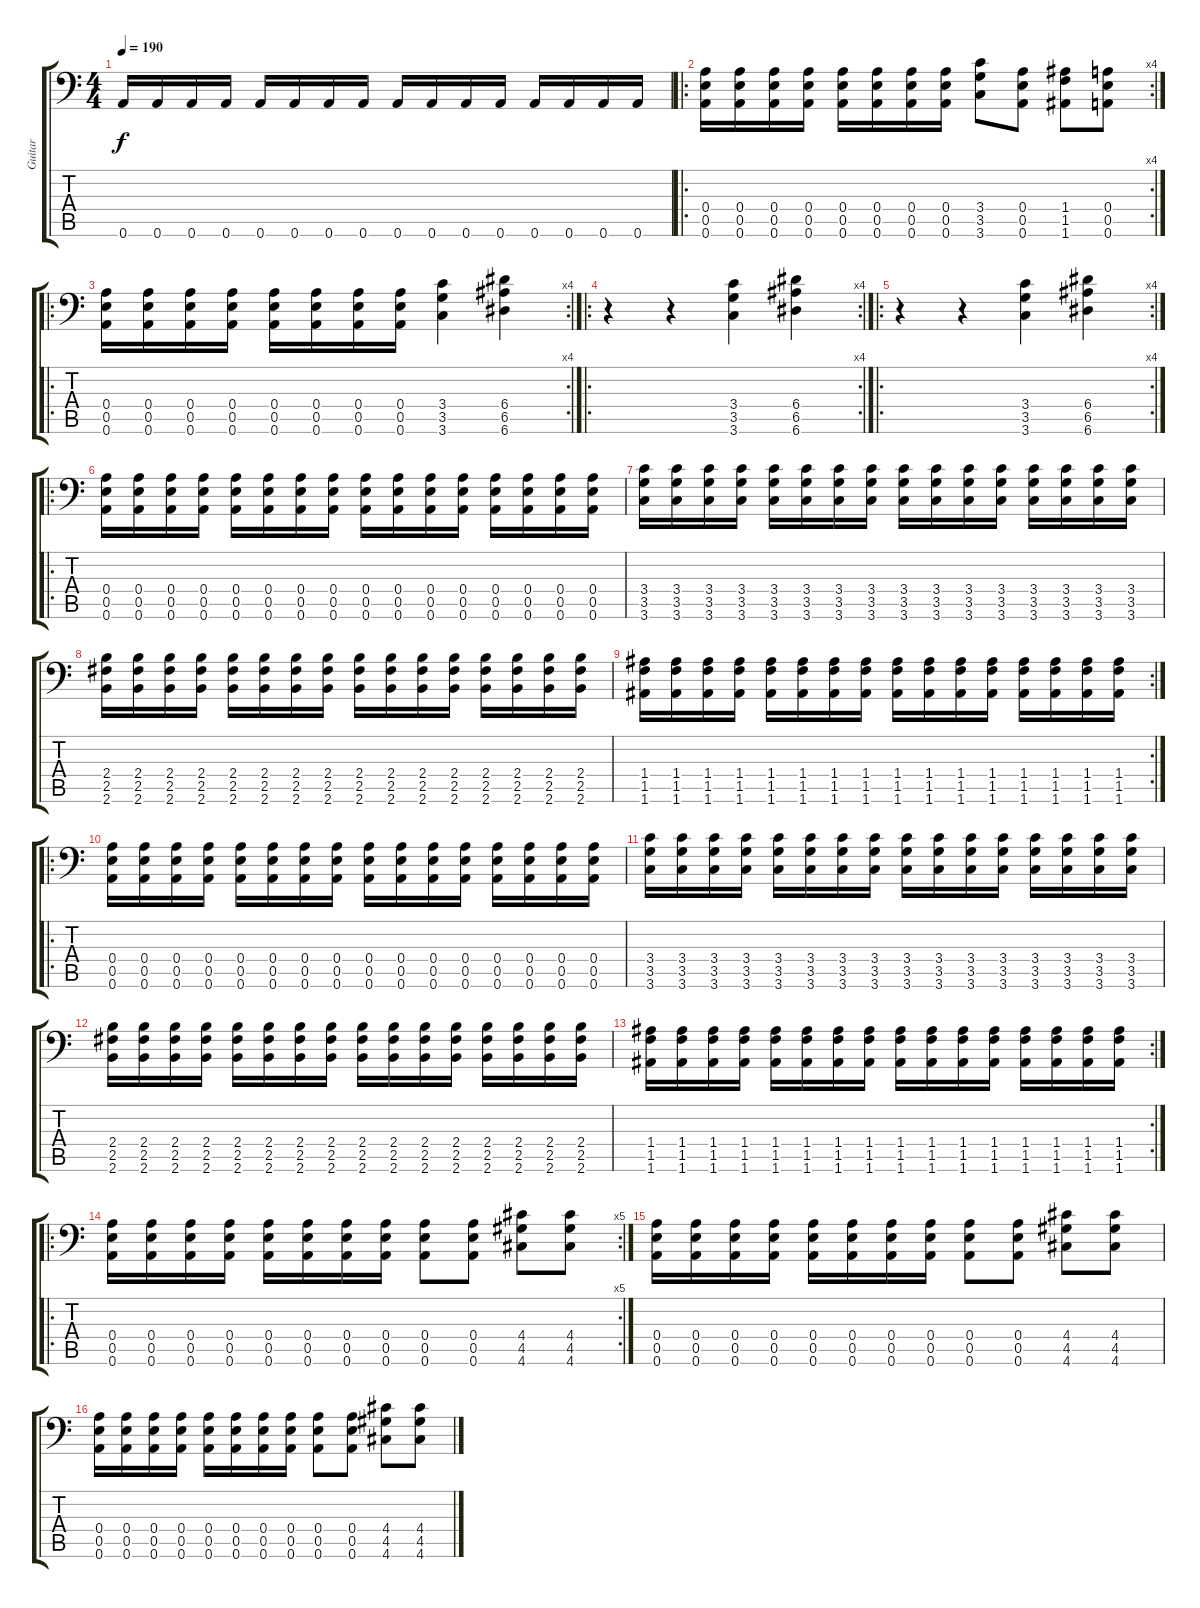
\track ("Guitar" "Guitar") {instrument distortionguitar}
\staff {score tabs}
\tuning (B3 Gb3 D3 A2 E2 A1) {hide}
\ts (4 4)
\tempo 190
\clef f4
\ks c
0.6.16{dy f} 0.6.16 0.6.16 0.6.16 0.6.16 0.6.16 0.6.16 0.6.16 0.6.16 0.6.16 0.6.16 0.6.16 0.6.16 0.6.16 0.6.16 0.6.16 |
\ro
\rc 4
(0.4 0.5 0.6).16 (0.4 0.5 0.6).16 (0.4 0.5 0.6).16 (0.4 0.5 0.6).16 (0.4 0.5 0.6).16 (0.4 0.5 0.6).16 (0.4 0.5 0.6).16 (0.4 0.5 0.6).16 (3.4 3.5 3.6).8 (0.4 0.5 0.6).8 (1.4 1.5 1.6).8 (0.4 0.5 0.6).8 |
\ro
\rc 4
(0.4 0.5 0.6).16 (0.4 0.5 0.6).16 (0.4 0.5 0.6).16 (0.4 0.5 0.6).16 (0.4 0.5 0.6).16 (0.4 0.5 0.6).16 (0.4 0.5 0.6).16 (0.4 0.5 0.6).16 (3.4 3.5 3.6).4 (6.4 6.5 6.6).4 |
\ro
\rc 4
r.4 r.4 (3.4 3.5 3.6).4 (6.4 6.5 6.6).4 |
\ro
\rc 4
r.4 r.4 (3.4 3.5 3.6).4 (6.4 6.5 6.6).4 |
\ro
(0.4 0.5 0.6).16 (0.4 0.5 0.6).16 (0.4 0.5 0.6).16 (0.4 0.5 0.6).16 (0.4 0.5 0.6).16 (0.4 0.5 0.6).16 (0.4 0.5 0.6).16 (0.4 0.5 0.6).16 (0.4 0.5 0.6).16 (0.4 0.5 0.6).16 (0.4 0.5 0.6).16 (0.4 0.5 0.6).16 (0.4 0.5 0.6).16 (0.4 0.5 0.6).16 (0.4 0.5 0.6).16 (0.4 0.5 0.6).16 |
(3.4 3.5 3.6).16 (3.4 3.5 3.6).16 (3.4 3.5 3.6).16 (3.4 3.5 3.6).16 (3.4 3.5 3.6).16 (3.4 3.5 3.6).16 (3.4 3.5 3.6).16 (3.4 3.5 3.6).16 (3.4 3.5 3.6).16 (3.4 3.5 3.6).16 (3.4 3.5 3.6).16 (3.4 3.5 3.6).16 (3.4 3.5 3.6).16 (3.4 3.5 3.6).16 (3.4 3.5 3.6).16 (3.4 3.5 3.6).16 |
(2.4 2.5 2.6).16 (2.4 2.5 2.6).16 (2.4 2.5 2.6).16 (2.4 2.5 2.6).16 (2.4 2.5 2.6).16 (2.4 2.5 2.6).16 (2.4 2.5 2.6).16 (2.4 2.5 2.6).16 (2.4 2.5 2.6).16 (2.4 2.5 2.6).16 (2.4 2.5 2.6).16 (2.4 2.5 2.6).16 (2.4 2.5 2.6).16 (2.4 2.5 2.6).16 (2.4 2.5 2.6).16 (2.4 2.5 2.6).16 |
\rc 2
(1.4 1.5 1.6).16 (1.4 1.5 1.6).16 (1.4 1.5 1.6).16 (1.4 1.5 1.6).16 (1.4 1.5 1.6).16 (1.4 1.5 1.6).16 (1.4 1.5 1.6).16 (1.4 1.5 1.6).16 (1.4 1.5 1.6).16 (1.4 1.5 1.6).16 (1.4 1.5 1.6).16 (1.4 1.5 1.6).16 (1.4 1.5 1.6).16 (1.4 1.5 1.6).16 (1.4 1.5 1.6).16 (1.4 1.5 1.6).16 |
\ro
(0.4 0.5 0.6).16 (0.4 0.5 0.6).16 (0.4 0.5 0.6).16 (0.4 0.5 0.6).16 (0.4 0.5 0.6).16 (0.4 0.5 0.6).16 (0.4 0.5 0.6).16 (0.4 0.5 0.6).16 (0.4 0.5 0.6).16 (0.4 0.5 0.6).16 (0.4 0.5 0.6).16 (0.4 0.5 0.6).16 (0.4 0.5 0.6).16 (0.4 0.5 0.6).16 (0.4 0.5 0.6).16 (0.4 0.5 0.6).16 |
(3.4 3.5 3.6).16 (3.4 3.5 3.6).16 (3.4 3.5 3.6).16 (3.4 3.5 3.6).16 (3.4 3.5 3.6).16 (3.4 3.5 3.6).16 (3.4 3.5 3.6).16 (3.4 3.5 3.6).16 (3.4 3.5 3.6).16 (3.4 3.5 3.6).16 (3.4 3.5 3.6).16 (3.4 3.5 3.6).16 (3.4 3.5 3.6).16 (3.4 3.5 3.6).16 (3.4 3.5 3.6).16 (3.4 3.5 3.6).16 |
(2.4 2.5 2.6).16 (2.4 2.5 2.6).16 (2.4 2.5 2.6).16 (2.4 2.5 2.6).16 (2.4 2.5 2.6).16 (2.4 2.5 2.6).16 (2.4 2.5 2.6).16 (2.4 2.5 2.6).16 (2.4 2.5 2.6).16 (2.4 2.5 2.6).16 (2.4 2.5 2.6).16 (2.4 2.5 2.6).16 (2.4 2.5 2.6).16 (2.4 2.5 2.6).16 (2.4 2.5 2.6).16 (2.4 2.5 2.6).16 |
\rc 2
(1.4 1.5 1.6).16 (1.4 1.5 1.6).16 (1.4 1.5 1.6).16 (1.4 1.5 1.6).16 (1.4 1.5 1.6).16 (1.4 1.5 1.6).16 (1.4 1.5 1.6).16 (1.4 1.5 1.6).16 (1.4 1.5 1.6).16 (1.4 1.5 1.6).16 (1.4 1.5 1.6).16 (1.4 1.5 1.6).16 (1.4 1.5 1.6).16 (1.4 1.5 1.6).16 (1.4 1.5 1.6).16 (1.4 1.5 1.6).16 |
\ro
\rc 5
(0.4 0.5 0.6).16 (0.4 0.5 0.6).16 (0.4 0.5 0.6).16 (0.4 0.5 0.6).16 (0.4 0.5 0.6).16 (0.4 0.5 0.6).16 (0.4 0.5 0.6).16 (0.4 0.5 0.6).16 (0.4 0.5 0.6).8 (0.4 0.5 0.6).8 (4.4 4.5 4.6).8 (4.4 4.5 4.6).8 |
(0.4 0.5 0.6).16 (0.4 0.5 0.6).16 (0.4 0.5 0.6).16 (0.4 0.5 0.6).16 (0.4 0.5 0.6).16 (0.4 0.5 0.6).16 (0.4 0.5 0.6).16 (0.4 0.5 0.6).16 (0.4 0.5 0.6).8 (0.4 0.5 0.6).8 (4.4 4.5 4.6).8 (4.4 4.5 4.6).8 |
(0.4 0.5 0.6).16 (0.4 0.5 0.6).16 (0.4 0.5 0.6).16 (0.4 0.5 0.6).16 (0.4 0.5 0.6).16 (0.4 0.5 0.6).16 (0.4 0.5 0.6).16 (0.4 0.5 0.6).16 (0.4 0.5 0.6).8 (0.4 0.5 0.6).8 (4.4 4.5 4.6).8 (4.4 4.5 4.6).8
